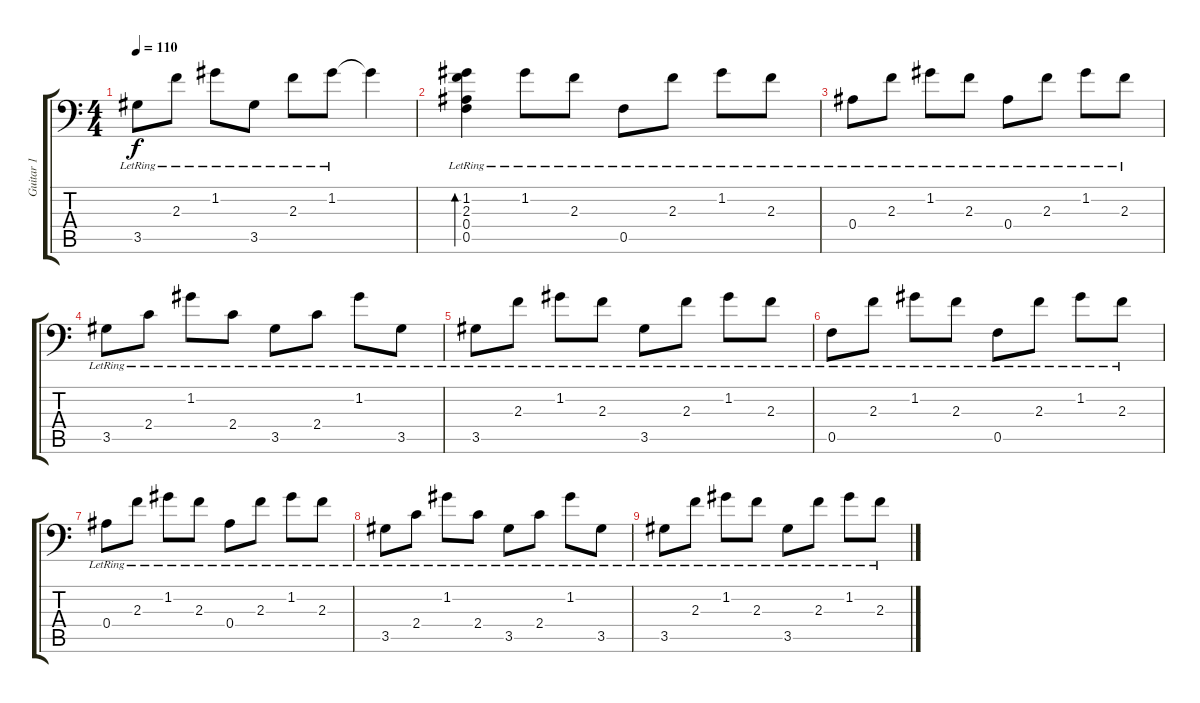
\track ("Guitar 1" "Guitar 1") {instrument acousticguitarsteel}
\staff {score tabs}
\tuning (C4 G3 Eb3 Bb2 F2 Bb1) {hide}
\ts (4 4)
\tempo 110
\clef f4
\ks c
3.5{lr}.8{dy f} 2.3{lr}.8 1.2{lr}.8 3.5{lr}.8 2.3{lr}.8 1.2{lr}.8 1.2{t}.4 |
(1.2{lr} 2.3{lr} 0.4{lr} 0.5{lr}).4{bd 120} 1.2{lr}.8 2.3{lr}.8 0.5{lr}.8 2.3{lr}.8 1.2{lr}.8 2.3{lr}.8 |
0.4{lr}.8 2.3{lr}.8 1.2{lr}.8 2.3{lr}.8 0.4{lr}.8 2.3{lr}.8 1.2{lr}.8 2.3{lr}.8 |
3.5{lr}.8 2.4{lr}.8 1.2{lr}.8 2.4{lr}.8 3.5{lr}.8 2.4{lr}.8 1.2{lr}.8 3.5{lr}.8 |
3.5{lr}.8 2.3{lr}.8 1.2{lr}.8 2.3{lr}.8 3.5{lr}.8 2.3{lr}.8 1.2{lr}.8 2.3{lr}.8 |
0.5{lr}.8 2.3{lr}.8 1.2{lr}.8 2.3{lr}.8 0.5{lr}.8 2.3{lr}.8 1.2{lr}.8 2.3{lr}.8 |
0.4{lr}.8 2.3{lr}.8 1.2{lr}.8 2.3{lr}.8 0.4{lr}.8 2.3{lr}.8 1.2{lr}.8 2.3{lr}.8 |
3.5{lr}.8 2.4{lr}.8 1.2{lr}.8 2.4{lr}.8 3.5{lr}.8 2.4{lr}.8 1.2{lr}.8 3.5{lr}.8 |
3.5{lr}.8 2.3{lr}.8 1.2{lr}.8 2.3{lr}.8 3.5{lr}.8 2.3{lr}.8 1.2{lr}.8 2.3{lr}.8
